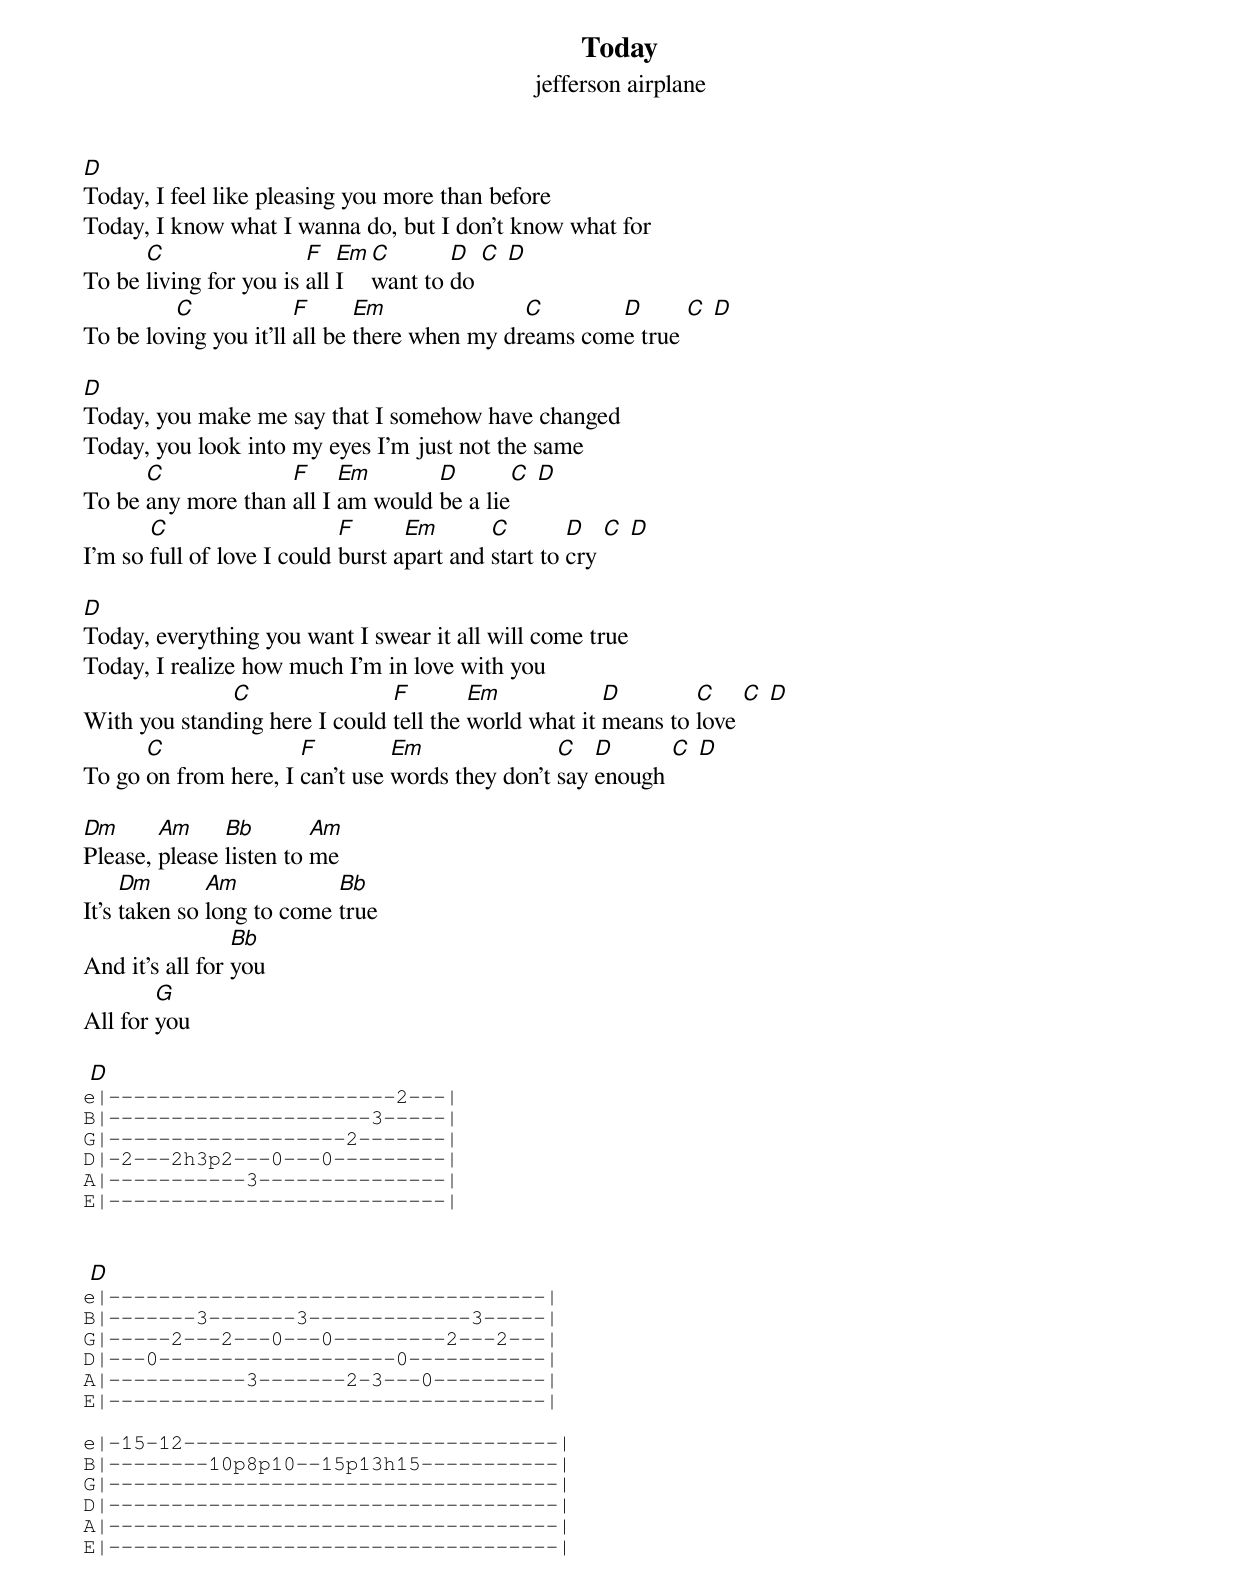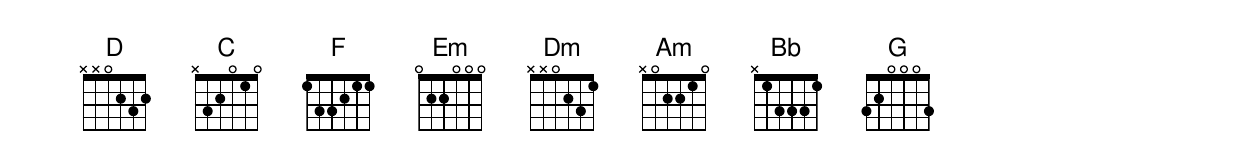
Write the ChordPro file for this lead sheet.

{title: Today}
{subtitle: jefferson airplane}

[D]Today, I feel like pleasing you more than before
Today, I know what I wanna do, but I don't know what for
To be [C]living for you is [F]all [Em]I [C]want to [D]do [C] [D]
To be lov[C]ing you it'll [F]all be [Em]there when my dr[C]eams com[D]e true [C] [D]

[D]Today, you make me say that I somehow have changed
Today, you look into my eyes I'm just not the same
To be [C]any more than [F]all I [Em]am would [D]be a lie[C] [D]
I'm so [C]full of love I could [F]burst a[Em]part and [C]start to [D]cry [C] [D]

[D]Today, everything you want I swear it all will come true
Today, I realize how much I'm in love with you
With you stand[C]ing here I could [F]tell the [Em]world what it [D]means to [C]love [C] [D]
To go [C]on from here, I [F]can't use [Em]words they don't [C]say [D]enough [C] [D]

[Dm]Please, [Am]please [Bb]listen to [Am]me
It's [Dm]taken so [Am]long to come [Bb]true
And it's all for [Bb]you
All for [G]you

 [D]
{sot}
e|-----------------------2---|
B|---------------------3-----|
G|-------------------2-------|
D|-2---2h3p2---0---0---------|
A|-----------3---------------|
E|---------------------------|
{eot}


 [D]
{sot}
e|-----------------------------------|
B|-------3-------3-------------3-----|
G|-----2---2---0---0---------2---2---|
D|---0-------------------0-----------|
A|-----------3-------2-3---0---------|
E|-----------------------------------|

e|-15-12------------------------------|
B|--------10p8p10--15p13h15-----------|
G|------------------------------------|
D|------------------------------------|
A|------------------------------------|
E|------------------------------------|
{eot}
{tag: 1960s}
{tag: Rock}

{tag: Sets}
